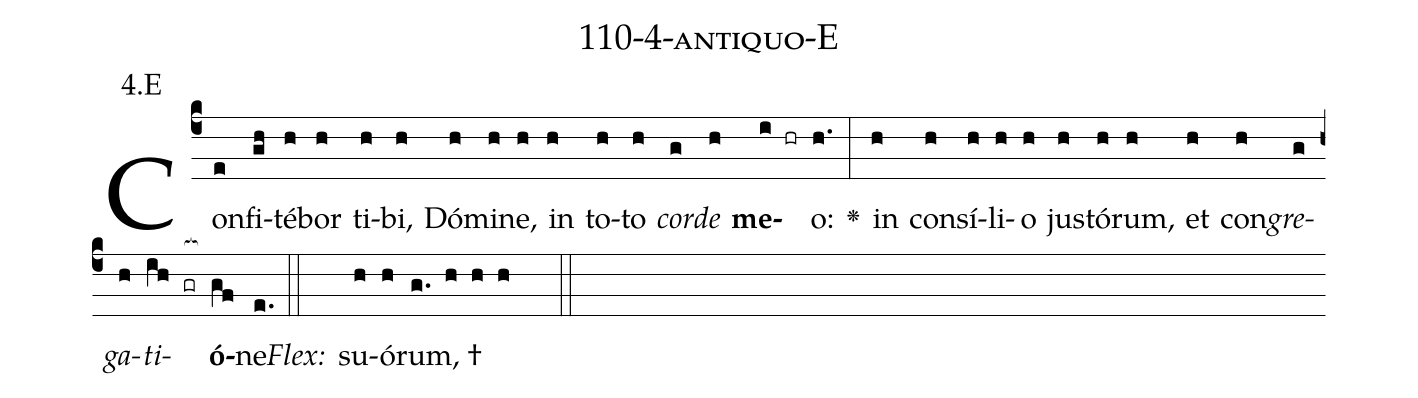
name: 110-4-antiquo-E;
annotation: 4.E;
%%
(c4)Con(e)fi(gh)té(h)bor(h) ti(h)bi,(h) Dó(h)mi(h)ne,(h) in(h) to(h)to(h) <i>cor</i>(g)<i>de</i>(h) <b>me</b>(i hr)o:(h.) <v>\greheightstar</v>(:) in(h) con(h)sí(h)li(h)o(h) jus(h)tó(h)rum,(h) et(h) con(h)<i>gre</i>(g)<i>ga</i>(h)<i>ti</i>(ih gr[ocb:1{])<b>ó</b>(gf[ocb:0}])ne.(e.) (::)
<i>Flex:</i>()  su(h)ó(h)rum, †(g. h h h  ::)

%E(h) u(g) o(h) u(ih) a(gf) e.(e.) (::)
